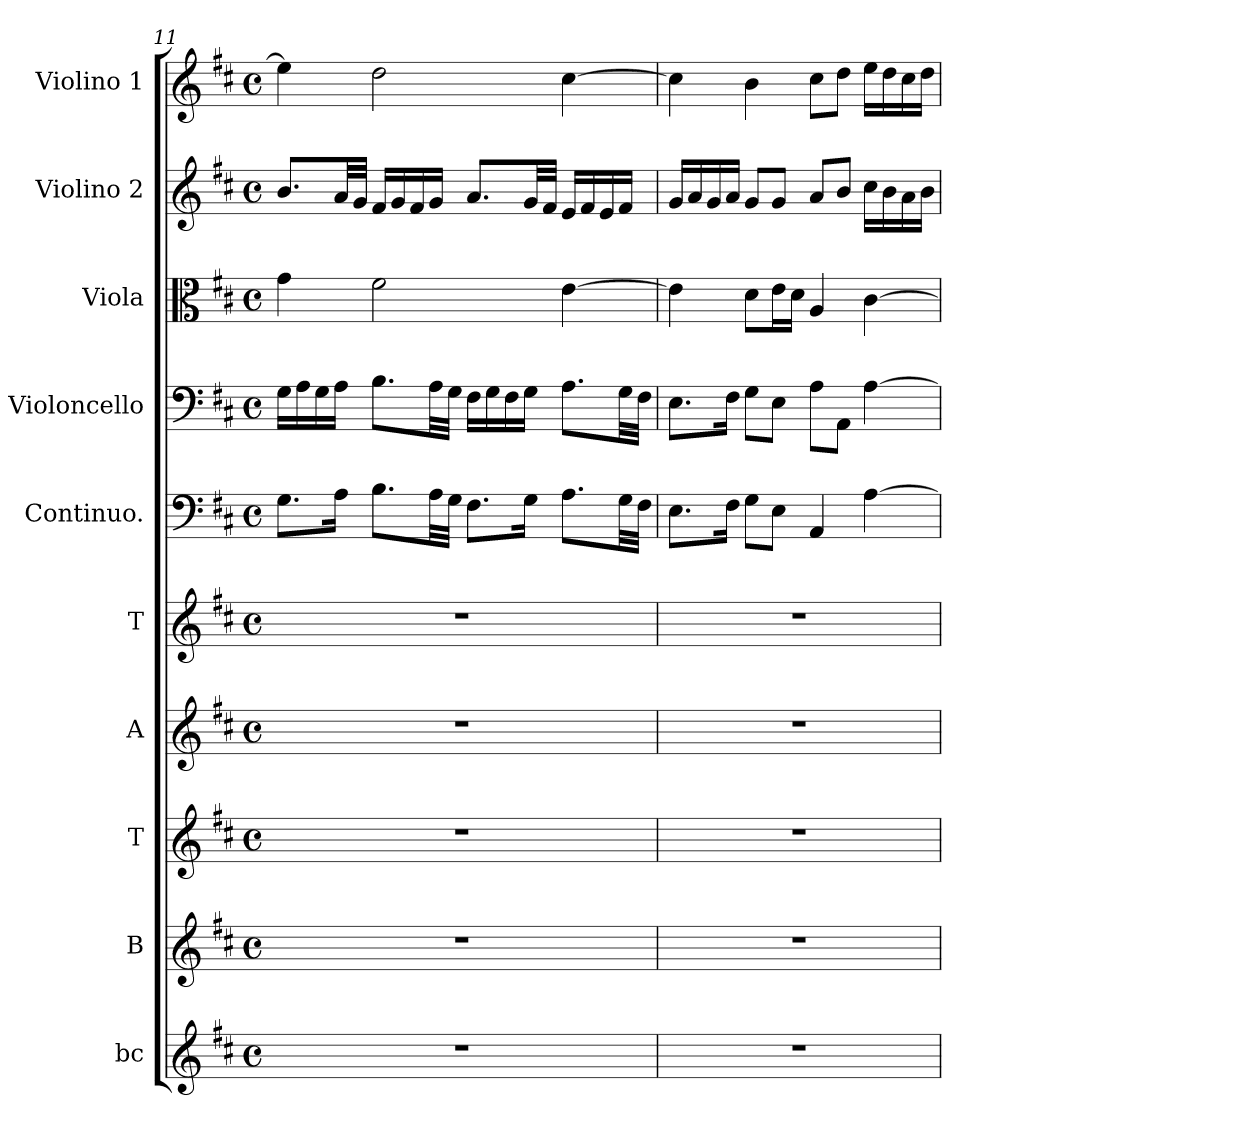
**kern	**kern	**kern	**kern	**kern	**kern	**kern	**kern	**kern	**kern
*part10	*part9	*part8	*part7	*part6	*part5	*part4	*part3	*part2	*part1
*staff10	*staff9	*staff8	*staff7	*staff6	*staff5	*staff4	*staff3	*staff2	*staff1
*I"bc	*I"B	*I"T	*I"A	*I"T	*I"Continuo.	*I"Violoncello	*I"Viola	*I"Violino 2	*I"Violino 1
*I'bc	*I'B	*I'T	*I'A	*	*I'C	*I'vlc	*I'vla	*I'vl2	*I'vl1
*clefG2	*clefG2	*clefG2	*clefG2	*clefG2	*clefF4	*clefF4	*clefC3	*clefG2	*clefG2
*k[f#c#]	*k[f#c#]	*k[f#c#]	*k[f#c#]	*k[f#c#]	*k[f#c#]	*k[f#c#]	*k[f#c#]	*k[f#c#]	*k[f#c#]
*D:	*D:	*D:	*D:	*D:	*D:	*D:	*D:	*D:	*D:
*M4/4	*M4/4	*M4/4	*M4/4	*M4/4	*M4/4	*M4/4	*M4/4	*M4/4	*M4/4
*met(c)	*met(c)	*met(c)	*met(c)	*met(c)	*met(c)	*met(c)	*met(c)	*met(c)	*met(c)
=11	=11	=11	=11	=11	=11	=11	=11	=11	=11
1r	1r	1r	1r	1r	8.G>\L	16G\LL	4g\	8.b/L	4ee\]
.	.	.	.	.	.	16A\	.	.	.
.	.	.	.	.	.	16G\	.	.	.
.	.	.	.	.	16A\Jk	16A\JJ	.	32a/LL	.
.	.	.	.	.	.	.	.	32g/JJJ	.
.	.	.	.	.	8.B\L	8.B\L	2f#\	16f#/LL	2dd\
.	.	.	.	.	.	.	.	16g/	.
.	.	.	.	.	.	.	.	16f#/	.
.	.	.	.	.	32A\LL	32A\LL	.	16g/JJ	.
.	.	.	.	.	32G\JJJ	32G\JJJ	.	.	.
.	.	.	.	.	8.F#>\L	16F#\LL	.	8.a/L	.
.	.	.	.	.	.	16G\	.	.	.
.	.	.	.	.	.	16F#\	.	.	.
.	.	.	.	.	16G\Jk	16G\JJ	.	32g/LL	.
.	.	.	.	.	.	.	.	32f#/JJJ	.
.	.	.	.	.	8.A\L	8.A\L	[>4e\	16e/LL	[>4cc#\
.	.	.	.	.	.	.	.	16f#/	.
.	.	.	.	.	.	.	.	16e/	.
.	.	.	.	.	32G\LL	32G\LL	.	16f#/JJ	.
.	.	.	.	.	32F#\JJJ	32F#\JJJ	.	.	.
=12	=12	=12	=12	=12	=12	=12	=12	=12	=12
1r	1r	1r	1r	1r	8.E\L	8.E\L	4e\]	16g/LL	4cc#\]
.	.	.	.	.	.	.	.	16a/	.
.	.	.	.	.	.	.	.	16g/	.
.	.	.	.	.	16F#\Jk	16F#\Jk	.	16a/JJ	.
.	.	.	.	.	8G\L	8G\L	8d\L	8g/L	4b\
.	.	.	.	.	8E\J	8E\J	16e\L	8g/J	.
.	.	.	.	.	.	.	16d\JJ	.	.
.	.	.	.	.	4AA/	8A\L	4A/	8a/L	8cc#\L
.	.	.	.	.	.	8AA\J	.	8b/J	8dd\J
.	.	.	.	.	[>4A\	[>4A\	[>4c#\	16cc#\LL	16ee\LL
.	.	.	.	.	.	.	.	16b\	16dd\
.	.	.	.	.	.	.	.	16a\	16cc#\
.	.	.	.	.	.	.	.	16b\JJ	16dd\JJ
=	=	=	=	=	=	=	=	=	=
*-	*-	*-	*-	*-	*-	*-	*-	*-	*-
